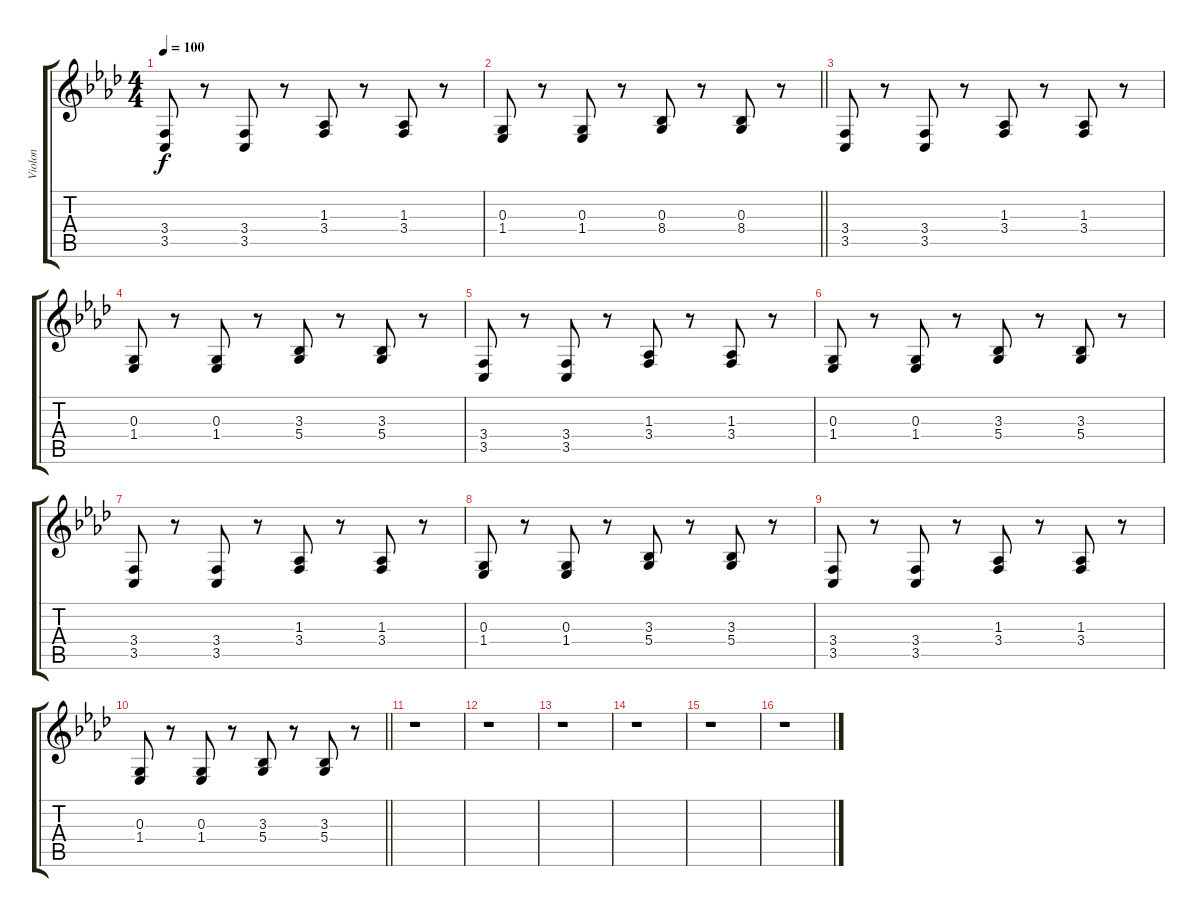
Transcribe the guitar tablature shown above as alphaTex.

\track ("Violon" "Violon") {instrument violin}
\staff {score tabs}
\tuning (E4 B3 G3 D3 A2 E2) {hide}
\ts (4 4)
\tempo 100
\clef g2
\ks ab
(3.4 3.5).8{dy f} r.8 (3.4 3.5).8 r.8 (1.3 3.4).8 r.8 (1.3 3.4).8 r.8 |
\barLineRight lightlight
(0.3 1.4).8 r.8 (0.3 1.4).8 r.8 (0.3 8.4).8 r.8 (0.3 8.4).8 r.8 |
(3.4 3.5).8 r.8 (3.4 3.5).8 r.8 (1.3 3.4).8 r.8 (1.3 3.4).8 r.8 |
(0.3 1.4).8 r.8 (0.3 1.4).8 r.8 (3.3 5.4).8 r.8 (3.3 5.4).8 r.8 |
(3.4 3.5).8 r.8 (3.4 3.5).8 r.8 (1.3 3.4).8 r.8 (1.3 3.4).8 r.8 |
(0.3 1.4).8 r.8 (0.3 1.4).8 r.8 (3.3 5.4).8 r.8 (3.3 5.4).8 r.8 |
(3.4 3.5).8 r.8 (3.4 3.5).8 r.8 (1.3 3.4).8 r.8 (1.3 3.4).8 r.8 |
(0.3 1.4).8 r.8 (0.3 1.4).8 r.8 (3.3 5.4).8 r.8 (3.3 5.4).8 r.8 |
(3.4 3.5).8 r.8 (3.4 3.5).8 r.8 (1.3 3.4).8 r.8 (1.3 3.4).8 r.8 |
\barLineRight lightlight
(0.3 1.4).8 r.8 (0.3 1.4).8 r.8 (3.3 5.4).8 r.8 (3.3 5.4).8 r.8 |
r.1 |
r.1 |
r.1 |
r.1 |
r.1 |
r.1
